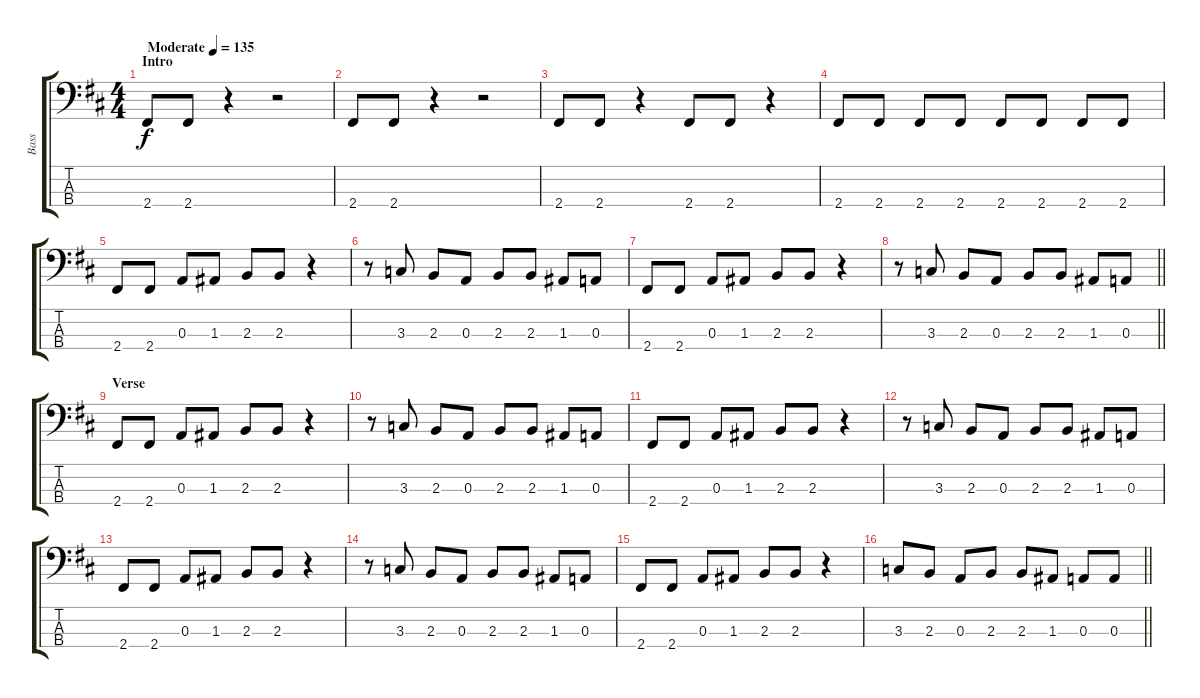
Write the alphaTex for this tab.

\track ("Bass" "Bass") {instrument electricbasspick}
\staff {score tabs}
\tuning (G2 D2 A1 E1) {hide}
\ts (4 4)
\section ("" "Intro")
\tempo (135 "Moderate")
\clef f4
\ks d
2.4.8{dy f instrument electricbasspick} 2.4.8 r.4 r.2 |
2.4.8 2.4.8 r.4 r.2 |
2.4.8 2.4.8 r.4 2.4.8 2.4.8 r.4 |
2.4.8 2.4.8 2.4.8 2.4.8 2.4.8 2.4.8 2.4.8 2.4.8 |
2.4.8 2.4.8 0.3.8 1.3.8 2.3.8 2.3.8 r.4 |
r.8 3.3.8 2.3.8 0.3.8 2.3.8 2.3.8 1.3.8 0.3.8 |
2.4.8 2.4.8 0.3.8 1.3.8 2.3.8 2.3.8 r.4 |
\barLineRight lightlight
r.8 3.3.8 2.3.8 0.3.8 2.3.8 2.3.8 1.3.8 0.3.8 |
\section ("" "Verse")
2.4.8 2.4.8 0.3.8 1.3.8 2.3.8 2.3.8 r.4 |
r.8 3.3.8 2.3.8 0.3.8 2.3.8 2.3.8 1.3.8 0.3.8 |
2.4.8 2.4.8 0.3.8 1.3.8 2.3.8 2.3.8 r.4 |
r.8 3.3.8 2.3.8 0.3.8 2.3.8 2.3.8 1.3.8 0.3.8 |
2.4.8 2.4.8 0.3.8 1.3.8 2.3.8 2.3.8 r.4 |
r.8 3.3.8 2.3.8 0.3.8 2.3.8 2.3.8 1.3.8 0.3.8 |
2.4.8 2.4.8 0.3.8 1.3.8 2.3.8 2.3.8 r.4 |
\barLineRight lightlight
3.3.8 2.3.8 0.3.8 2.3.8 2.3.8 1.3.8 0.3.8 0.3.8
